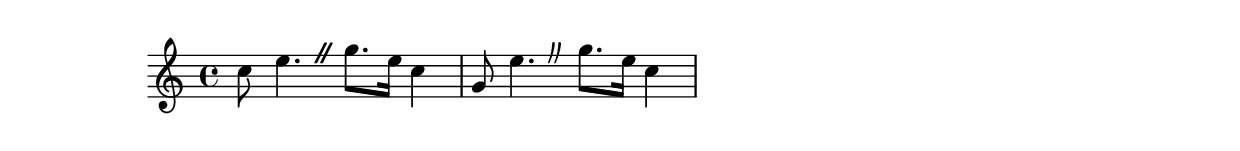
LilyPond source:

%% DO NOT EDIT this file manually; it is automatically
%% generated from LSR http://lsr.dsi.unimi.it
%% Make any changes in LSR itself, or in Documentation/snippets/new/ ,
%% and then run scripts/auxiliar/makelsr.py
%%
%% This file is in the public domain.
\version "2.14.0"

\header {
  lsrtags = "expressive-marks, tweaks-and-overrides"

%% Translation of GIT committish: 70f5f30161f7b804a681cd080274bfcdc9f4fe8c
  texidoces = "
Las marcas de cesura se pueden crear sobreescribiendo la propiedad
@code{'text} del objeto @code{BreathingSign}.  También está disponible
una marca de cesura curva.

"
  doctitlees = "Insertar una cesura"


%% Translation of GIT committish: 0a868be38a775ecb1ef935b079000cebbc64de40
 texidocde = "
Zäsurzeichen können erstellt werden, indem die @code{'text}-Eigenschaft
des @code{BreathingSign}-Objektes verändert wird.  Ein gekrümmtes
Zäsurzeichen ist auch möglich.
"
  doctitlede = "Eine Zäsur einfügen"

%% Translation of GIT committish: 217cd2b9de6e783f2a5c8a42be9c70a82195ad20
  texidocfr = "
Une surcharge de la propriété @code{'text} de l'objet
@code{BreathingSign} permet de créer une marque de césure.  LilyPond
dispose également d'une variante courbée.

"
  doctitlefr = "Insertion d'une césure"


  texidoc = "
Caesura marks can be created by overriding the @code{'text} property of
the @code{BreathingSign} object. A curved caesura mark is also
available.

"
  doctitle = "Inserting a caesura"
} % begin verbatim

\relative c'' {
  \override BreathingSign #'text = \markup {
    \musicglyph #"scripts.caesura.straight"
  }
  c8 e4. \breathe g8. e16 c4

  \override BreathingSign #'text = \markup {
    \musicglyph #"scripts.caesura.curved"
  }
  g8 e'4. \breathe g8. e16 c4
}
